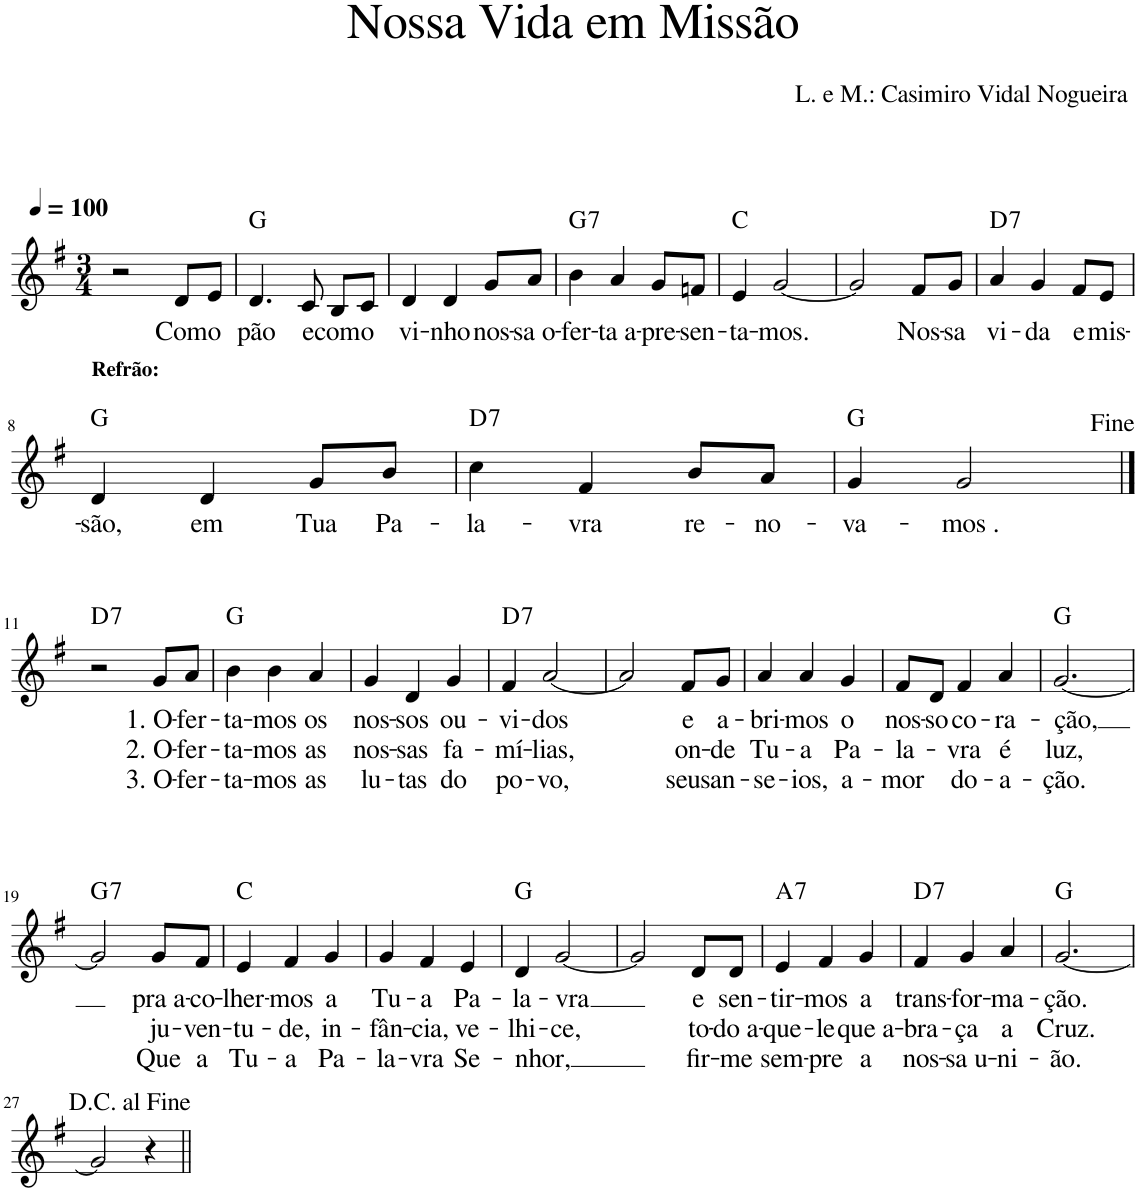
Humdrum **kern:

**kern	**text	**text	**text	**harte
*part1	*part1	*part1	*part1	*part1
*staff1	*staff1	*staff1	*staff1	*
*I"Voz	*	*	*	*
*I'Vo.	*	*	*	*
*clefG2	*	*	*	*
*k[f#]	*	*	*	*
*M3/4	*	*	*	*
*MM100	*	*	*	*
=1	=1	=1	=1	=1
!LO:TX:b:B:t=Refrão&colon;	!	!	!	!
2r	.	.	.	.
!	!LO:LY:b	!	!	!
8d/L	Com	.	.	.
!	!LO:LY:b	!	!	!
8e/J	o	.	.	.
=2	=2	=2	=2	=2
!	!LO:LY:b	!	!	!
4.d/	pão	.	.	G:maj
!	!LO:LY:b	!	!	!
8c/	e	.	.	.
!	!LO:LY:b	!	!	!
8B/L	com	.	.	.
!	!LO:LY:b	!	!	!
8c/J	o	.	.	.
=3	=3	=3	=3	=3
!	!LO:LY:b	!	!	!
4d/	vi-	.	.	.
!	!LO:LY:b	!	!	!
4d/	-nho	.	.	.
!	!LO:LY:b	!	!	!
8g/L	nos-	.	.	.
!	!LO:LY:b	!	!	!
8a/J	-sa o-	.	.	.
=4	=4	=4	=4	=4
!	!LO:LY:b	!	!	!LO:H:kt=7
4b\	-fer-	.	.	G:7
!	!LO:LY:b	!	!	!
4a/	-ta a-	.	.	.
!	!LO:LY:b	!	!	!
8g/L	-pre-	.	.	.
!	!LO:LY:b	!	!	!
8fn/J	-sen-	.	.	.
=5	=5	=5	=5	=5
!	!LO:LY:b	!	!	!
4e/	-ta-	.	.	C:maj
!	!LO:LY:b	!	!	!
[2g/	-mos.	.	.	.
=6	=6	=6	=6	=6
2g/]	.	.	.	.
!	!LO:LY:b	!	!	!
8f#/L	Nos-	.	.	.
!	!LO:LY:b	!	!	!
8g/J	-sa	.	.	.
=7	=7	=7	=7	=7
!	!LO:LY:b	!	!	!LO:H:kt=7
4a/	vi-	.	.	D:7
!	!LO:LY:b	!	!	!
4g/	-da	.	.	.
!	!LO:LY:b	!	!	!
8f#/L	e	.	.	.
!	!LO:LY:b	!	!	!
8e/J	mis-	.	.	.
!!LO:LB:g=z
=8	=8	=8	=8	=8
!	!LO:LY:b	!	!	!
4d/	-são,	.	.	G:maj
!	!LO:LY:b	!	!	!
4d/	em	.	.	.
!	!LO:LY:b	!	!	!
8g/L	Tua	.	.	.
!	!LO:LY:b	!	!	!
8b/J	Pa-	.	.	.
=9	=9	=9	=9	=9
!	!LO:LY:b	!	!	!LO:H:kt=7
4cc\	-la-	.	.	D:7
!	!LO:LY:b	!	!	!
4f#/	-vra	.	.	.
!	!LO:LY:b	!	!	!
8b/L	re-	.	.	.
!	!LO:LY:b	!	!	!
8a/J	-no-	.	.	.
=10	=10	=10	=10	=10
!	!LO:LY:b	!	!	!
4g/	-va-	.	.	G:maj
!	!LO:LY:b	!	!	!
2g/	-mos .	.	.	.
!!LO:LB:g=z
==11	==11	==11	==11	==11
!	!	!	!	!LO:H:kt=7
2r	.	.	.	D:7
!	!LO:LY:b	!LO:LY:b	!LO:LY:b	!
8g/L	1. O-	2. O-	3. O-	.
!	!LO:LY:b	!LO:LY:b	!LO:LY:b	!
8a/J	-fer-	-fer-	-fer-	.
=12	=12	=12	=12	=12
!	!LO:LY:b	!LO:LY:b	!LO:LY:b	!
4b\	-ta-	-ta-	-ta-	G:maj
!	!LO:LY:b	!LO:LY:b	!LO:LY:b	!
4b\	-mos	-mos	-mos	.
!	!LO:LY:b	!LO:LY:b	!LO:LY:b	!
4a/	os	as	as	.
=13	=13	=13	=13	=13
!	!LO:LY:b	!LO:LY:b	!LO:LY:b	!
4g/	nos-	nos-	lu-	.
!	!LO:LY:b	!LO:LY:b	!LO:LY:b	!
4d/	-sos	-sas	-tas	.
!	!LO:LY:b	!LO:LY:b	!LO:LY:b	!
4g/	ou-	fa-	do	.
=14	=14	=14	=14	=14
!	!LO:LY:b	!LO:LY:b	!LO:LY:b	!LO:H:kt=7
4f#/	-vi-	-mí-	po-	D:7
!	!LO:LY:b	!LO:LY:b	!LO:LY:b	!
[2a/	-dos	-lias,	-vo,	.
=15	=15	=15	=15	=15
2a/]	.	.	.	.
!	!LO:LY:b	!LO:LY:b	!LO:LY:b	!
8f#/L	e	on-	seus	.
!	!LO:LY:b	!LO:LY:b	!LO:LY:b	!
8g/J	a-	-de	an-	.
=16	=16	=16	=16	=16
!	!LO:LY:b	!LO:LY:b	!LO:LY:b	!
4a/	-bri-	Tu-	-se-	.
!	!LO:LY:b	!LO:LY:b	!LO:LY:b	!
4a/	-mos	-a	-ios,	.
!	!LO:LY:b	!LO:LY:b	!LO:LY:b	!
4g/	o	Pa-	a-	.
=17	=17	=17	=17	=17
!	!LO:LY:b	!LO:LY:b	!LO:LY:b	!
8f#/L	nos-	-la-	-mor	.
!	!LO:LY:b	!	!	!
8d/J	-so	.	.	.
!	!LO:LY:b	!LO:LY:b	!LO:LY:b	!
4f#/	co-	-vra	do-	.
!	!LO:LY:b	!LO:LY:b	!LO:LY:b	!
4a/	-ra-	é	-a-	.
=18	=18	=18	=18	=18
!	!LO:LY:b	!LO:LY:b	!LO:LY:b	!
[2.g/	-ção,	luz,	-ção.	G:maj
!!LO:LB:g=z
=19	=19	=19	=19	=19
!	!	!	!	!LO:H:kt=7
2g/]	.	.	.	G:7
!	!LO:LY:b	!LO:LY:b	!LO:LY:b	!
8g/L	pra a-	ju-	Que	.
!	!LO:LY:b	!LO:LY:b	!LO:LY:b	!
8f#/J	-co-	-ven-	a	.
=20	=20	=20	=20	=20
!	!LO:LY:b	!LO:LY:b	!LO:LY:b	!
4e/	-lher-	-tu-	Tu-	C:maj
!	!LO:LY:b	!LO:LY:b	!LO:LY:b	!
4f#/	-mos	-de,	-a	.
!	!LO:LY:b	!LO:LY:b	!LO:LY:b	!
4g/	a	in-	Pa-	.
=21	=21	=21	=21	=21
!	!LO:LY:b	!LO:LY:b	!LO:LY:b	!
4g/	Tu-	-fân-	-la-	.
!	!LO:LY:b	!LO:LY:b	!LO:LY:b	!
4f#/	-a	-cia,	-vra	.
!	!LO:LY:b	!LO:LY:b	!LO:LY:b	!
4e/	Pa-	ve-	Se-	.
=22	=22	=22	=22	=22
!	!LO:LY:b	!LO:LY:b	!LO:LY:b	!
4d/	-la-	-lhi-	-nhor,	G:maj
!	!LO:LY:b	!LO:LY:b	!	!
[2g/	-vra	-ce,	.	.
=23	=23	=23	=23	=23
2g/]	.	.	.	.
!	!LO:LY:b	!LO:LY:b	!LO:LY:b	!
8d/L	e	to-	fir-	.
!	!LO:LY:b	!LO:LY:b	!LO:LY:b	!
8d/J	sen-	-do a-	-me	.
=24	=24	=24	=24	=24
!	!LO:LY:b	!LO:LY:b	!LO:LY:b	!LO:H:kt=7
4e/	-tir-	-que-	sem-	A:7
!	!LO:LY:b	!LO:LY:b	!LO:LY:b	!
4f#/	-mos	-le	-pre	.
!	!LO:LY:b	!LO:LY:b	!LO:LY:b	!
4g/	a	que a-	a	.
=25	=25	=25	=25	=25
!	!LO:LY:b	!LO:LY:b	!LO:LY:b	!LO:H:kt=7
4f#/	trans-	-bra-	nos-	D:7
!	!LO:LY:b	!LO:LY:b	!LO:LY:b	!
4g/	-for-	-ça	-sa u-	.
!	!LO:LY:b	!LO:LY:b	!LO:LY:b	!
4a/	-ma-	a	-ni-	.
=26	=26	=26	=26	=26
!	!LO:LY:b	!LO:LY:b	!LO:LY:b	!
[2.g/	-ção.	Cruz.	-ão.	G:maj
!!LO:LB:g=z
=27	=27	=27	=27	=27
2g/]	.	.	.	.
4r	.	.	.	.
=||	=||	=||	=||	=||
*-	*-	*-	*-	*-
